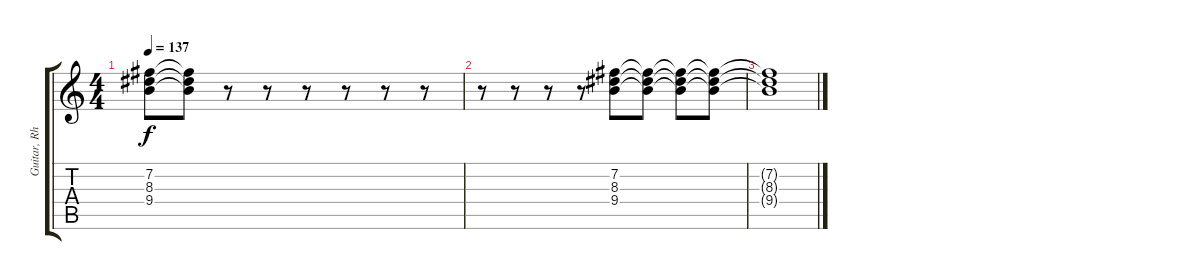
\track ("Guitar, Rhythm" "Guitar, Rh") {instrument overdrivenguitar}
\staff {score tabs}
\tuning (E4 B3 G3 D3 A2 E2) {hide}
\ts (4 4)
\tempo 137
\clef g2
\ks c
(7.2 8.3 9.4).8{dy f} (7.2{t} 8.3{t} 9.4{t}).8 r.8 r.8 r.8 r.8 r.8 r.8 |
r.8 r.8 r.8 r.8 (7.2 8.3 9.4).8 (7.2{t} 8.3{t} 9.4{t}).8 (7.2{t} 8.3{t} 9.4{t}).8 (7.2{t} 8.3{t} 9.4{t}).8 |
(7.2{t} 8.3{t} 9.4{t}).1
